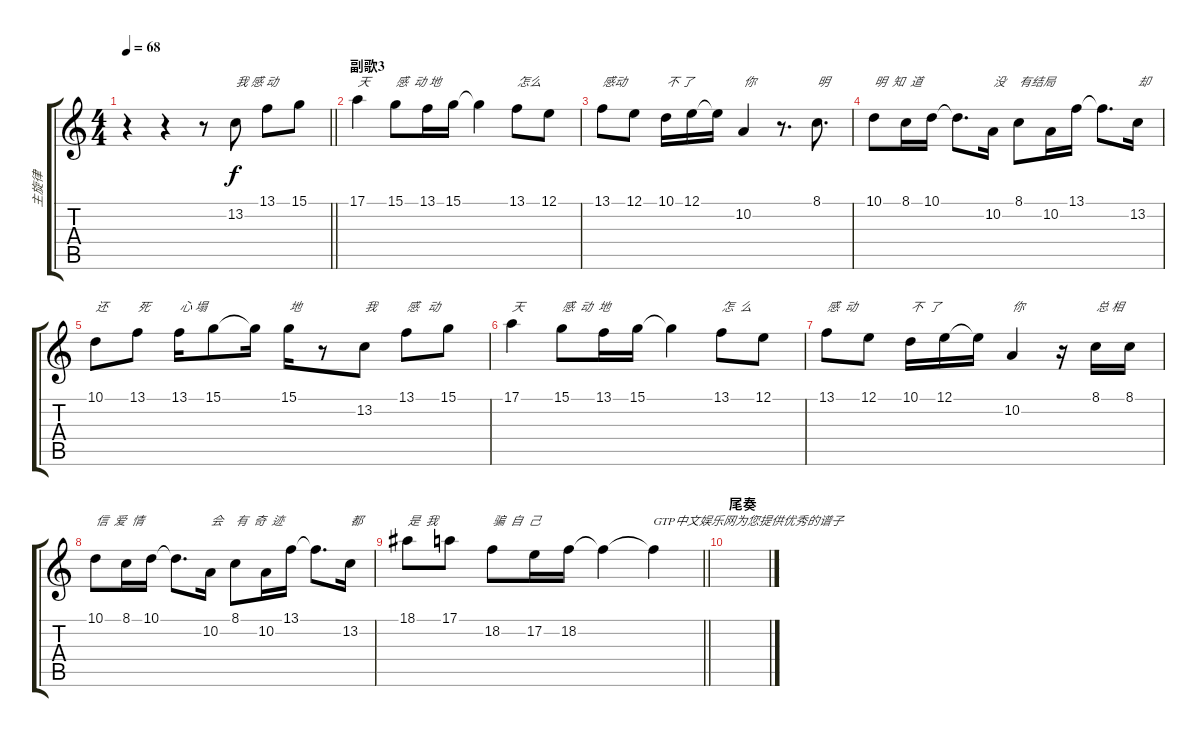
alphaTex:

\track ("主旋律" "主旋律") {instrument brightacousticpiano}
\staff {score tabs}
\tuning (E4 B3 G3 D3 A2 E2) {hide}
\ts (4 4)
\tempo 68
\clef g2
\barLineRight lightlight
\ks c
r.4{dy f} r.4 r.8 13.2.8{txt "我 感 动"} 13.1.8 15.1.8 |
\section ("" "副歌3")
17.1.4{txt "天"} 15.1.8{txt "感  动 地"} 13.1.16 15.1.16 15.1{t}.4 13.1.8{txt "怎么"} 12.1.8 |
13.1.8{txt "感动"} 12.1.8 10.1.16{txt "不 了 "} 12.1.16 12.1{t}.16 10.2.4{txt "你"} r.8{d} 8.1.8{d txt "明"} |
10.1.8{txt "明  知  道"} 8.1.16 10.1.16 10.1{t}.8{d} 10.2.16{txt "没"} 8.1.8{txt "有结局"} 10.2.16 13.1.16 13.1{t}.8{d} 13.2.16{txt "却"} |
10.1.8{txt "还"} 13.1.8{txt "死"} 13.1.16{txt "心 塌"} 15.1.8 15.1{t}.16 15.1.16{txt "地"} r.8 13.2.8{txt "我"} 13.1.8{txt "感   动"} 15.1.8 |
17.1.4{txt "天"} 15.1.8{txt "感  动  地"} 13.1.16 15.1.16 15.1{t}.4 13.1.8{txt "怎  么"} 12.1.8 |
13.1.8{txt "感  动"} 12.1.8 10.1.16{txt "不  了"} 12.1.16 12.1{t}.16 10.2.4{txt "你"} r.16 8.1.16{txt "总 相"} 8.1.16 |
10.1.8{txt "信  爱  情"} 8.1.16 10.1.16 10.1{t}.8{d} 10.2.16{txt "会"} 8.1.8{txt "有  奇  迹"} 10.2.16 13.1.16 13.1{t}.8{d} 13.2.16{txt "都"} |
\barLineRight lightlight
18.1.8{txt "是  我"} 17.1.8 18.2.8{txt "骗  自  己"} 17.2.16 18.2.16 18.2{t}.4 18.2{t}.4{txt "GTP中文娱乐网为您提供优秀的谱子"} |
\section ("" "尾奏")
